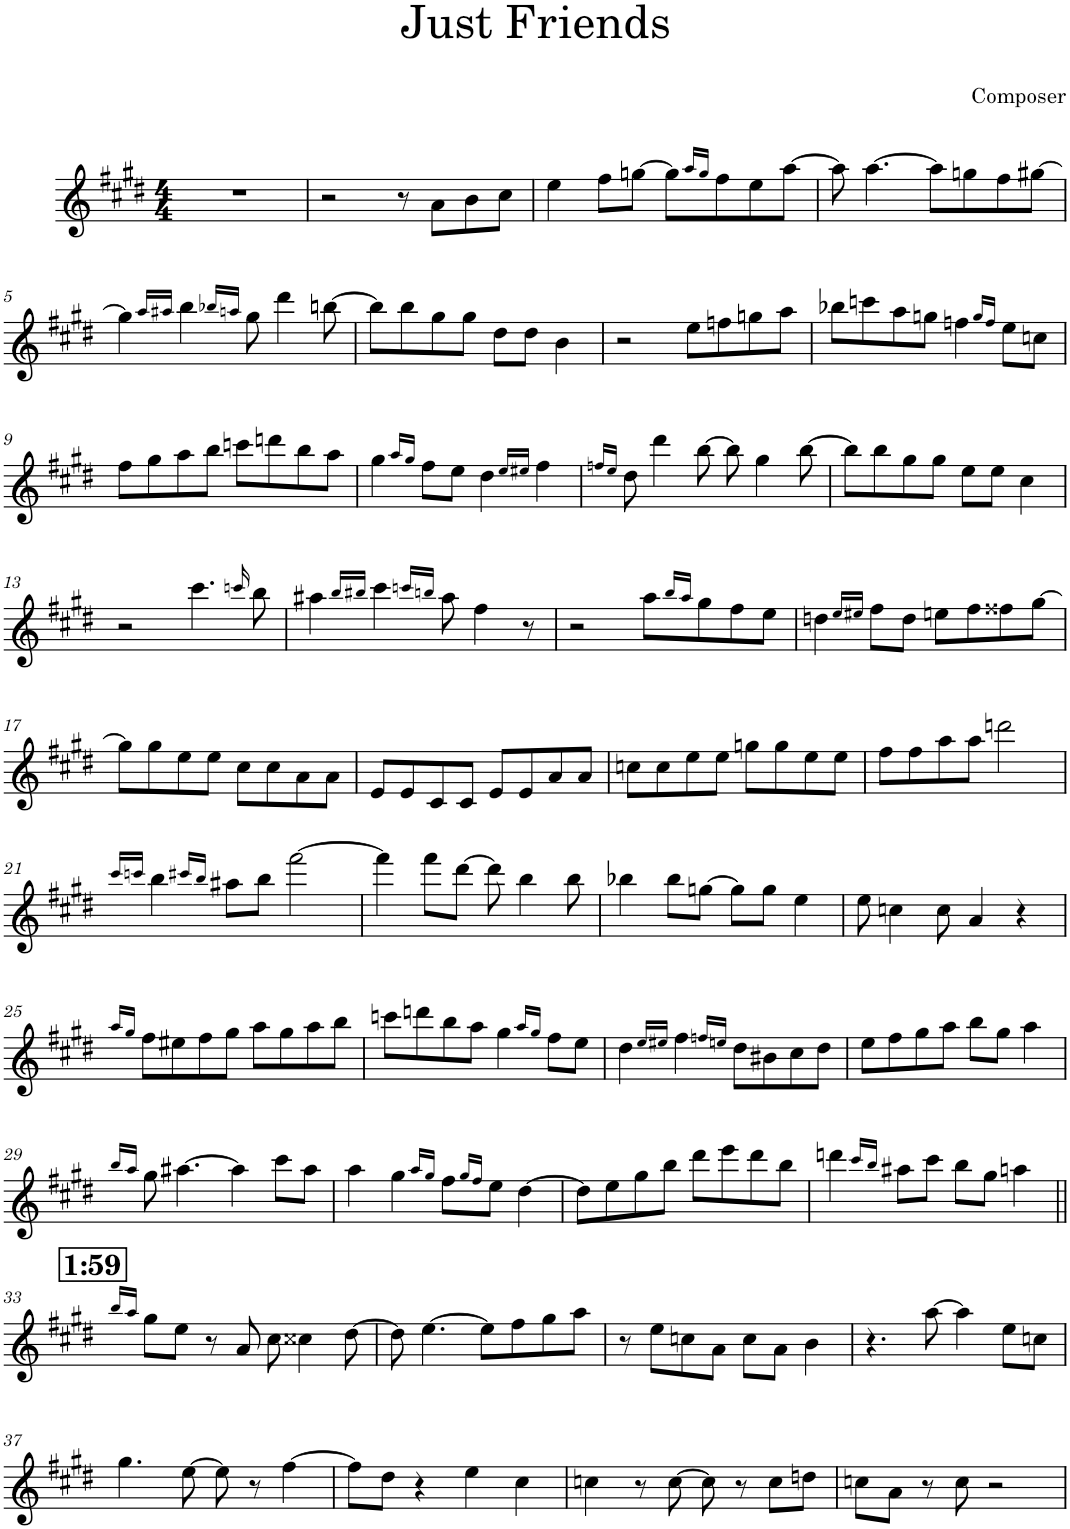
**kern
*part1
*staff1
*I"バリトン サクソフォーン
*clefG2
*Trd12c21
*k[f#c#g#d#]
*M4/4
=1
1r
=2
2r
8r
8a\L
8b\
8cc#\J
=3
4ee\
8ff#\L
[8ggn\J
8gg\L]
16qaa/LL
16qgg/JJ
8ff#\
8ee\
[8aa\J
=4
8aa\]
[4.aa\
8aa\L]
8ggn\
8ff#\
[8gg#X\J
!!LO:LB:g=z
=5
4gg#\]
16qaa/LL
16qaa#X/JJ
4bb\
16qbb-X/LL
16qaan/JJ
8gg#\
4ddd#\
[8bbn\
=6
8bb\L]
8bb\
8gg#\
8gg#\J
8dd#\L
8dd#\J
4b\
=7
2r
8ee\L
8ffn\
8ggn\
8aa\J
=8
8bb-X\L
8cccn\
8aa\
8ggn\J
4ffn\
16qgg/LL
16qff/JJ
8ee\L
8ccn\J
!!LO:LB:g=z
=9
8ff#\L
8gg#\
8aa\
8bb\J
8cccn\L
8dddn\
8bb\
8aa\J
=10
4gg#\
16qaa/LL
16qgg#/JJ
8ff#\L
8ee\J
4dd#\
16qee/LL
16qee#X/JJ
4ff#\
=11
16qffn/LL
16qee/JJ
8dd#\
4ddd#\
[8bb\
8bb\]
4gg#\
[8bb\
=12
8bb\L]
8bb\
8gg#\
8gg#\J
8ee\L
8ee\J
4cc#\
!!LO:LB:g=z
=13
2r
4.ccc#\
16qcccn/
8bb\
=14
4aa#X\
16qbb/LL
16qbb#X/JJ
4ccc#\
16qcccn/LL
16qbbn/JJ
8aa#\
4ff#\
8r
=15
2r
8aa\L
16qbb/LL
16qaa/JJ
8gg#\
8ff#\
8ee\J
=16
4ddn\
16qee/LL
16qee#X/JJ
8ff#\L
8dd\J
8een\L
8ff#\
8ff##X\
[8gg#\J
!!LO:LB:g=z
=17
8gg#\L]
8gg#\
8ee\
8ee\J
8cc#\L
8cc#\
8a\
8a\J
=18
8e/L
8e/
8c#/
8c#/J
8e/L
8e/
8a/
8a/J
=19
8ccn\L
8cc\
8ee\
8ee\J
8ggn\L
8gg\
8ee\
8ee\J
=20
8ff#\L
8ff#\
8aa\
8aa\J
2dddn\
!!LO:LB:g=z
=21
16qccc#/LL
16qcccn/JJ
4bb\
16qccc#X/LL
16qbb/JJ
8aa#X\L
8bb\J
[2fff#\
=22
4fff#\]
8fff#\L
[8ddd#\J
8ddd#\]
4bb\
8bb\
=23
4bb-X\
8bb-\L
[8ggn\J
8gg\L]
8gg\J
4ee\
=24
8ee\
4ccn\
8cc\
4a/
4r
!!LO:LB:g=z
=25
16qaa/LL
16qgg#/JJ
8ff#\L
8ee#X\
8ff#\
8gg#\J
8aa\L
8gg#\
8aa\
8bb\J
=26
8cccn\L
8dddn\
8bb\
8aa\J
4gg#\
16qaa/LL
16qgg#/JJ
8ff#\L
8ee\J
=27
4dd#\
16qee/LL
16qee#X/JJ
4ff#\
16qffn/LL
16qeen/JJ
8dd#\L
8b#X\
8cc#\
8dd#\J
=28
8ee\L
8ff#\
8gg#\
8aa\J
8bb\L
8gg#\J
4aa\
!!LO:LB:g=z
=29
16qbb/LL
16qaa/JJ
8gg#\
[4.aa#X\
4aa#\]
8ccc#\L
8aa#\J
=30
4aa\
4gg#\
16qaa/LL
16qgg#/JJ
8ff#\L
16qgg#/LL
16qff#/JJ
8ee\J
[4dd#\
=31
8dd#\L]
8ee\
8gg#\
8bb\J
8ddd#\L
8eee\
8ddd#\
8bb\J
=32
4dddn\
16qccc#/LL
16qbb/JJ
8aa#X\L
8ccc#\J
8bb\L
8gg#\J
4aan\
!!LO:LB:g=z
!!LO:REH:place=s1:a:B:cj:fs=14:t=1&colon;59
=33||
16qbb/LL
16qaa/JJ
8gg#\L
8ee\J
8r
8a/
8cc#\
4cc##X\
[8dd#\
=34
8dd#\]
[4.ee\
8ee\L]
8ff#\
8gg#\
8aa\J
=35
8r
8ee\L
8ccn\
8a\J
8cc\L
8a\J
4b\
=36
4.r
[8aa\
4aa\]
8ee\L
8ccn\J
!!LO:LB:g=z
=37
4.gg#\
[8ee\
8ee\]
8r
[4ff#\
=38
8ff#\L]
8dd#\J
4r
4ee\
4cc#\
=39
4ccn\
8r
[8cc\
8cc\]
8r
8cc\L
8ddn\J
=40
8ccn\L
8a\J
8r
8cc\
2r
=
*-
